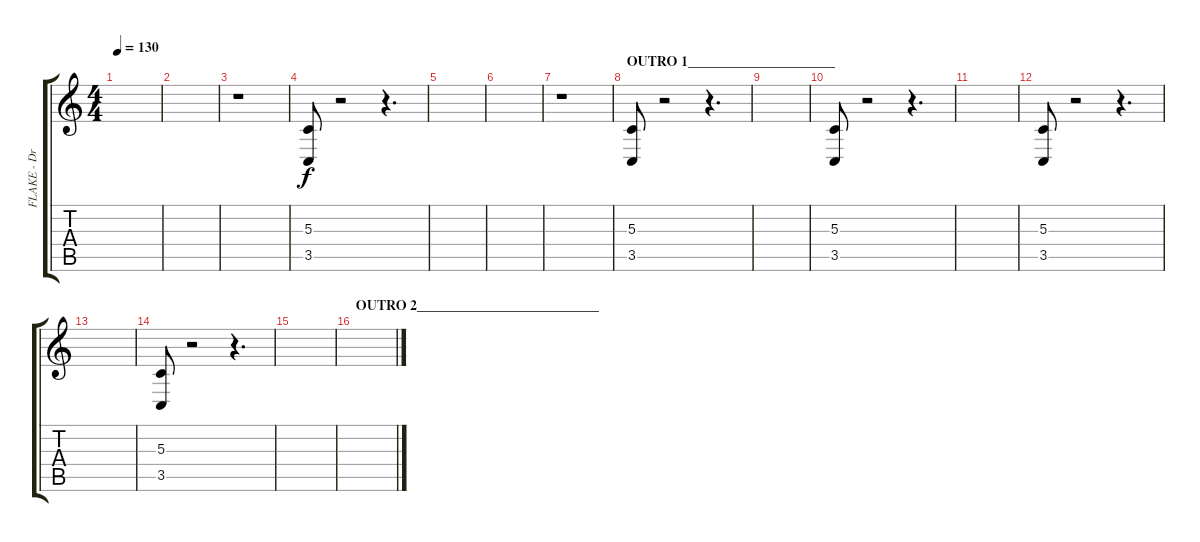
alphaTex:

\track ("FLAKE - Dropped D" "FLAKE - Dr") {instrument lead2sawtooth}
\staff {score tabs}
\tuning (E4 B3 G3 D3 A2 D2) {hide}
\ts (4 4)
\tempo 130
\clef g2
\ks c
|
|
r.1 |
(5.3 3.5).8 r.2 r.4{d} |
|
|
r.1 |
\section ("" "OUTRO 1_____________________")
(5.3 3.5).8 r.2 r.4{d} |
|
(5.3 3.5).8 r.2 r.4{d} |
|
(5.3 3.5).8 r.2 r.4{d} |
|
(5.3 3.5).8 r.2 r.4{d} |
|
\section ("" "OUTRO 2__________________________")
